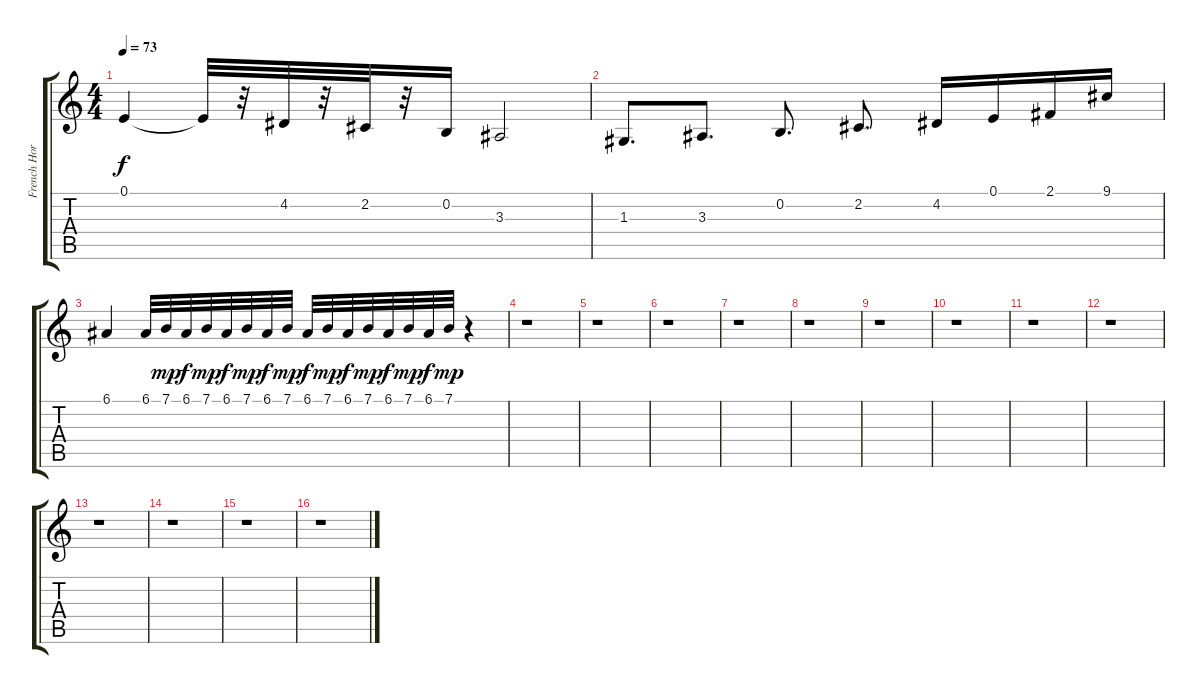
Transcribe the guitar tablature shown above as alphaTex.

\track ("French Horn" "French Hor") {instrument frenchhorn}
\staff {score tabs}
\tuning (E4 B3 G3 D3 A2 E2) {hide}
\ts (4 4)
\tempo 73
\clef g2
\ks c
0.1.4{dy f} 0.1{t}.32 r.32 4.2.32 r.32 2.2.32 r.32 0.2.16 3.3.2 |
1.3.8{d} 3.3.8{d} 0.2.8{d} 2.2.8{d} 4.2.16 0.1.16 2.1.16 9.1.16 |
6.1.4 6.1.32 7.1.32{dy mp} 6.1.32{dy f} 7.1.32{dy mp} 6.1.32{dy f} 7.1.32{dy mp} 6.1.32{dy f} 7.1.32{dy mp} 6.1.32{dy f} 7.1.32{dy mp} 6.1.32{dy f} 7.1.32{dy mp} 6.1.32{dy f} 7.1.32{dy mp} 6.1.32{dy f} 7.1.32{dy mp} r.4 |
r.1 |
r.1 |
r.1 |
r.1 |
r.1 |
r.1 |
r.1 |
r.1 |
r.1 |
r.1 |
r.1 |
r.1 |
r.1
